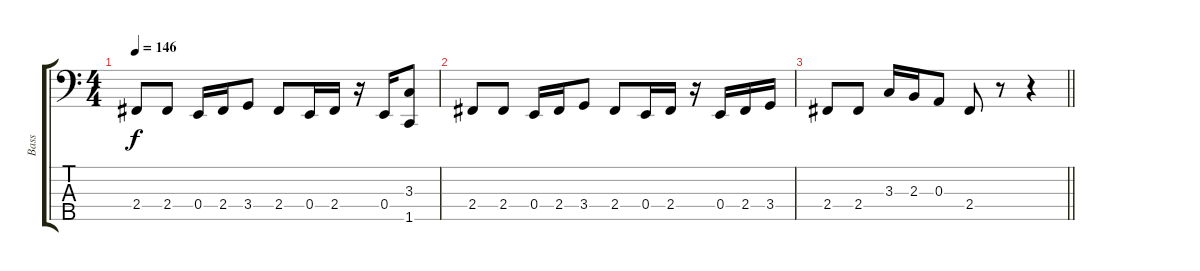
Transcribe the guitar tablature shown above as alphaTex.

\track ("Bass" "Bass") {instrument electricbasspick}
\staff {score tabs}
\tuning (G2 D2 A1 E1 B0) {hide}
\ts (4 4)
\tempo 146
\clef f4
\ks c
2.4.8{dy f} 2.4.8 0.4.16 2.4.16 3.4.8 2.4.8 0.4.16 2.4.16 r.16 0.4.16 (3.3 1.5).8 |
2.4.8 2.4.8 0.4.16 2.4.16 3.4.8 2.4.8 0.4.16 2.4.16 r.16 0.4.16 2.4.16 3.4.16 |
\barLineRight lightlight
2.4.8 2.4.8 3.3.16 2.3.16 0.3.8 2.4.8 r.8 r.4
